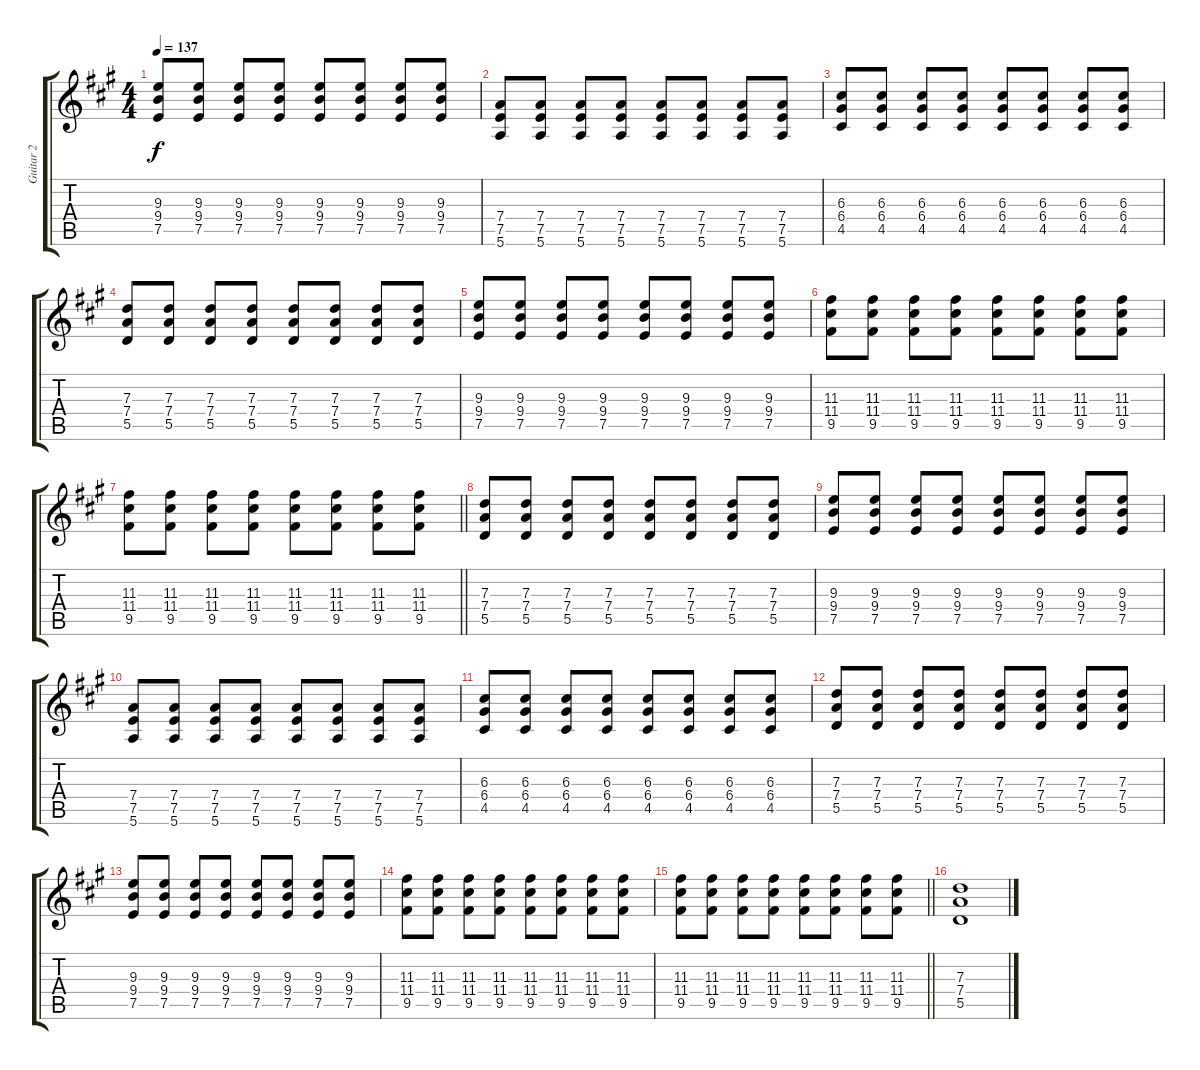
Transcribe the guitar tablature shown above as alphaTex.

\track ("Guitar 2" "Guitar 2") {instrument electricguitarclean}
\staff {score tabs}
\tuning (E4 B3 G3 D3 A2 E2) {hide}
\ts (4 4)
\tempo 137
\clef g2
\ks a
(9.3 9.4 7.5).8{dy f} (9.3 9.4 7.5).8 (9.3 9.4 7.5).8 (9.3 9.4 7.5).8 (9.3 9.4 7.5).8 (9.3 9.4 7.5).8 (9.3 9.4 7.5).8 (9.3 9.4 7.5).8 |
(7.4 7.5 5.6).8 (7.4 7.5 5.6).8 (7.4 7.5 5.6).8 (7.4 7.5 5.6).8 (7.4 7.5 5.6).8 (7.4 7.5 5.6).8 (7.4 7.5 5.6).8 (7.4 7.5 5.6).8 |
(6.3 6.4 4.5).8 (6.3 6.4 4.5).8 (6.3 6.4 4.5).8 (6.3 6.4 4.5).8 (6.3 6.4 4.5).8 (6.3 6.4 4.5).8 (6.3 6.4 4.5).8 (6.3 6.4 4.5).8 |
(7.3 7.4 5.5).8 (7.3 7.4 5.5).8 (7.3 7.4 5.5).8 (7.3 7.4 5.5).8 (7.3 7.4 5.5).8 (7.3 7.4 5.5).8 (7.3 7.4 5.5).8 (7.3 7.4 5.5).8 |
(9.3 9.4 7.5).8 (9.3 9.4 7.5).8 (9.3 9.4 7.5).8 (9.3 9.4 7.5).8 (9.3 9.4 7.5).8 (9.3 9.4 7.5).8 (9.3 9.4 7.5).8 (9.3 9.4 7.5).8 |
(11.3 11.4 9.5).8 (11.3 11.4 9.5).8 (11.3 11.4 9.5).8 (11.3 11.4 9.5).8 (11.3 11.4 9.5).8 (11.3 11.4 9.5).8 (11.3 11.4 9.5).8 (11.3 11.4 9.5).8 |
\barLineRight lightlight
(11.3 11.4 9.5).8 (11.3 11.4 9.5).8 (11.3 11.4 9.5).8 (11.3 11.4 9.5).8 (11.3 11.4 9.5).8 (11.3 11.4 9.5).8 (11.3 11.4 9.5).8 (11.3 11.4 9.5).8 |
(7.3 7.4 5.5).8 (7.3 7.4 5.5).8 (7.3 7.4 5.5).8 (7.3 7.4 5.5).8 (7.3 7.4 5.5).8 (7.3 7.4 5.5).8 (7.3 7.4 5.5).8 (7.3 7.4 5.5).8 |
(9.3 9.4 7.5).8 (9.3 9.4 7.5).8 (9.3 9.4 7.5).8 (9.3 9.4 7.5).8 (9.3 9.4 7.5).8 (9.3 9.4 7.5).8 (9.3 9.4 7.5).8 (9.3 9.4 7.5).8 |
(7.4 7.5 5.6).8 (7.4 7.5 5.6).8 (7.4 7.5 5.6).8 (7.4 7.5 5.6).8 (7.4 7.5 5.6).8 (7.4 7.5 5.6).8 (7.4 7.5 5.6).8 (7.4 7.5 5.6).8 |
(6.3 6.4 4.5).8 (6.3 6.4 4.5).8 (6.3 6.4 4.5).8 (6.3 6.4 4.5).8 (6.3 6.4 4.5).8 (6.3 6.4 4.5).8 (6.3 6.4 4.5).8 (6.3 6.4 4.5).8 |
(7.3 7.4 5.5).8 (7.3 7.4 5.5).8 (7.3 7.4 5.5).8 (7.3 7.4 5.5).8 (7.3 7.4 5.5).8 (7.3 7.4 5.5).8 (7.3 7.4 5.5).8 (7.3 7.4 5.5).8 |
(9.3 9.4 7.5).8 (9.3 9.4 7.5).8 (9.3 9.4 7.5).8 (9.3 9.4 7.5).8 (9.3 9.4 7.5).8 (9.3 9.4 7.5).8 (9.3 9.4 7.5).8 (9.3 9.4 7.5).8 |
(11.3 11.4 9.5).8 (11.3 11.4 9.5).8 (11.3 11.4 9.5).8 (11.3 11.4 9.5).8 (11.3 11.4 9.5).8 (11.3 11.4 9.5).8 (11.3 11.4 9.5).8 (11.3 11.4 9.5).8 |
\barLineRight lightlight
(11.3 11.4 9.5).8 (11.3 11.4 9.5).8 (11.3 11.4 9.5).8 (11.3 11.4 9.5).8 (11.3 11.4 9.5).8 (11.3 11.4 9.5).8 (11.3 11.4 9.5).8 (11.3 11.4 9.5).8 |
(7.3 7.4 5.5).1
